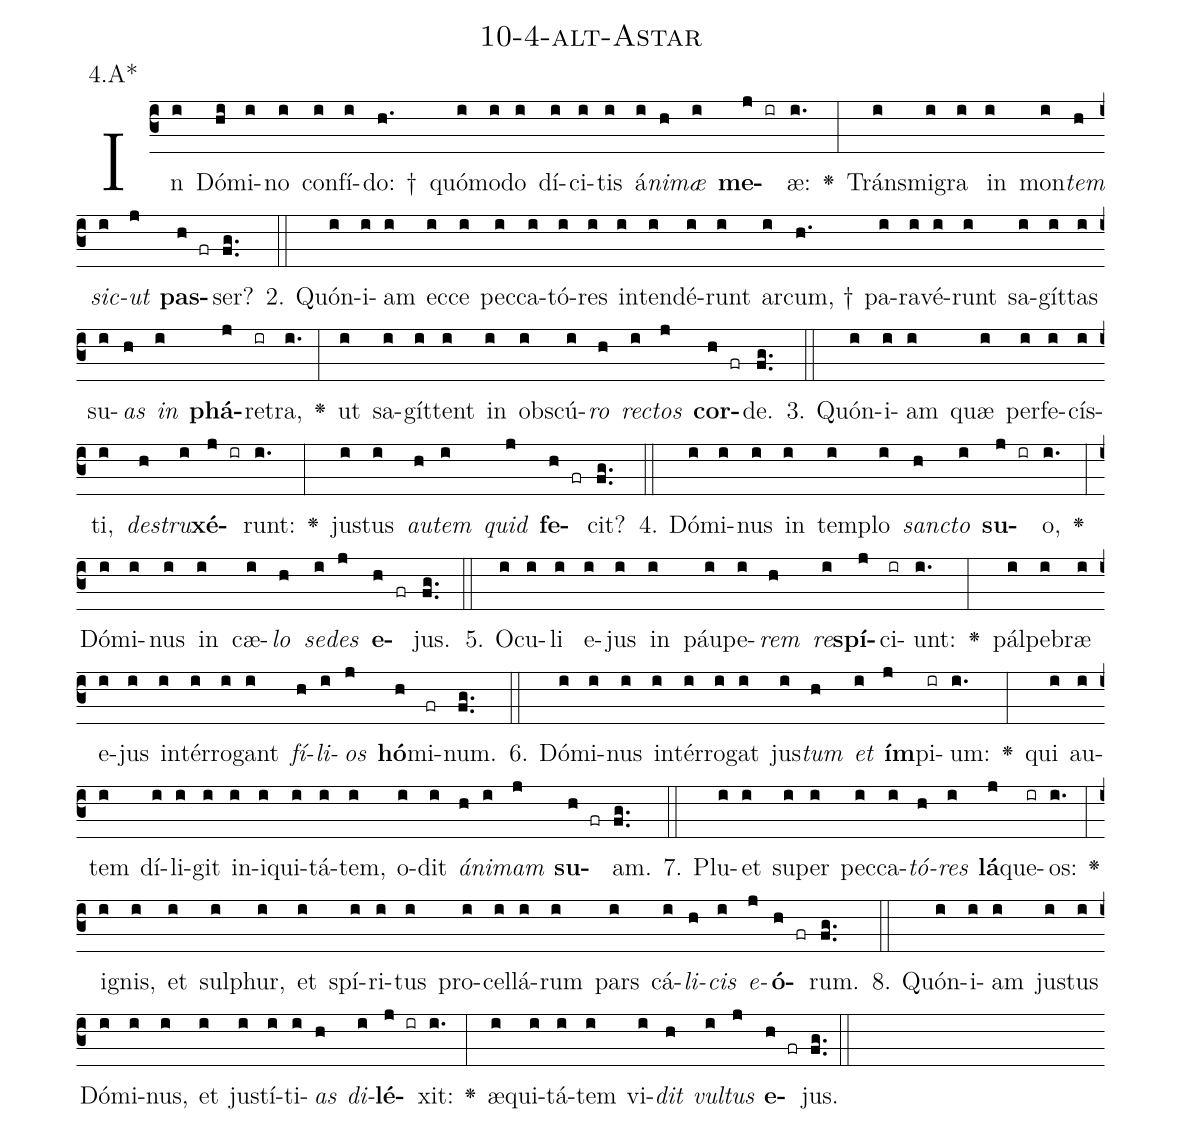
name: 10-4-alt-Astar;
annotation: 4.A*;
%%
(c3)In(i) Dó(hi)mi(i)no(i) con(i)fí(i)do: †(h.) quó(i)mo(i)do(i) dí(i)ci(i)tis(i) á(i)<i>ni</i>(h)<i>mæ</i>(i) <b>me</b>(j ir)æ:(i.) <v>\greheightstar</v>(:) Tráns(i)mi(i)gra(i) in(i) mon(i)<i>tem</i>(h) <i>sic</i>(i)<i>ut</i>(j) <b>pas</b>(h fr)ser?(fg..) (::)
2. Quón(i)i(i)am(i) ec(i)ce(i) pec(i)ca(i)tó(i)res(i) in(i)ten(i)dé(i)runt(i) ar(i)cum, †(h.) pa(i)ra(i)vé(i)runt(i) sa(i)gít(i)tas(i) su(i)<i>as</i>(h) <i>in</i>(i) <b>phá</b>(j)re(ir)tra,(i.) <v>\greheightstar</v>(:) ut(i) sa(i)gít(i)tent(i) in(i) obs(i)cú(i)<i>ro</i>(h) <i>rec</i>(i)<i>tos</i>(j) <b>cor</b>(h fr)de.(fg..) (::)
3. Quón(i)i(i)am(i) quæ(i) per(i)fe(i)cís(i)ti,(i) <i>de</i>(h)<i>stru</i>(i)<b>xé</b>(j ir)runt:(i.) <v>\greheightstar</v>(:) jus(i)tus(i) <i>au</i>(h)<i>tem</i>(i) <i>quid</i>(j) <b>fe</b>(h fr)cit?(fg..) (::)
4. Dó(i)mi(i)nus(i) in(i) tem(i)plo(i) <i>sanc</i>(h)<i>to</i>(i) <b>su</b>(j ir)o,(i.) <v>\greheightstar</v>(:) Dó(i)mi(i)nus(i) in(i) cæ(i)<i>lo</i>(h) <i>se</i>(i)<i>des</i>(j) <b>e</b>(h fr)jus.(fg..) (::)
5. O(i)cu(i)li(i) e(i)jus(i) in(i) páu(i)pe(i)<i>rem</i>(h) <i>re</i>(i)<b>spí</b>(j)ci(ir)unt:(i.) <v>\greheightstar</v>(:) pál(i)pe(i)bræ(i) e(i)jus(i) in(i)tér(i)ro(i)gant(i) <i>fí</i>(h)<i>li</i>(i)<i>os</i>(j) <b>hó</b>(h)mi(fr)num.(fg..) (::)
6. Dó(i)mi(i)nus(i) in(i)tér(i)ro(i)gat(i) jus(i)<i>tum</i>(h) <i>et</i>(i) <b>ím</b>(j)pi(ir)um:(i.) <v>\greheightstar</v>(:) qui(i) au(i)tem(i) dí(i)li(i)git(i) in(i)i(i)qui(i)tá(i)tem,(i) o(i)dit(i) <i>á</i>(h)<i>ni</i>(i)<i>mam</i>(j) <b>su</b>(h fr)am.(fg..) (::)
7. Plu(i)et(i) su(i)per(i) pec(i)ca(i)<i>tó</i>(h)<i>res</i>(i) <b>lá</b>(j)que(ir)os:(i.) <v>\greheightstar</v>(:) i(i)gnis,(i) et(i) sul(i)phur,(i) et(i) spí(i)ri(i)tus(i) pro(i)cel(i)lá(i)rum(i) pars(i) cá(i)<i>li</i>(h)<i>cis</i>(i) <i>e</i>(j)<b>ó</b>(h fr)rum.(fg..) (::)
8. Quón(i)i(i)am(i) jus(i)tus(i) Dó(i)mi(i)nus,(i) et(i) jus(i)tí(i)ti(i)<i>as</i>(h) <i>di</i>(i)<b>lé</b>(j ir)xit:(i.) <v>\greheightstar</v>(:) æ(i)qui(i)tá(i)tem(i) vi(i)<i>dit</i>(h) <i>vul</i>(i)<i>tus</i>(j) <b>e</b>(h fr)jus.(fg..) (::)
